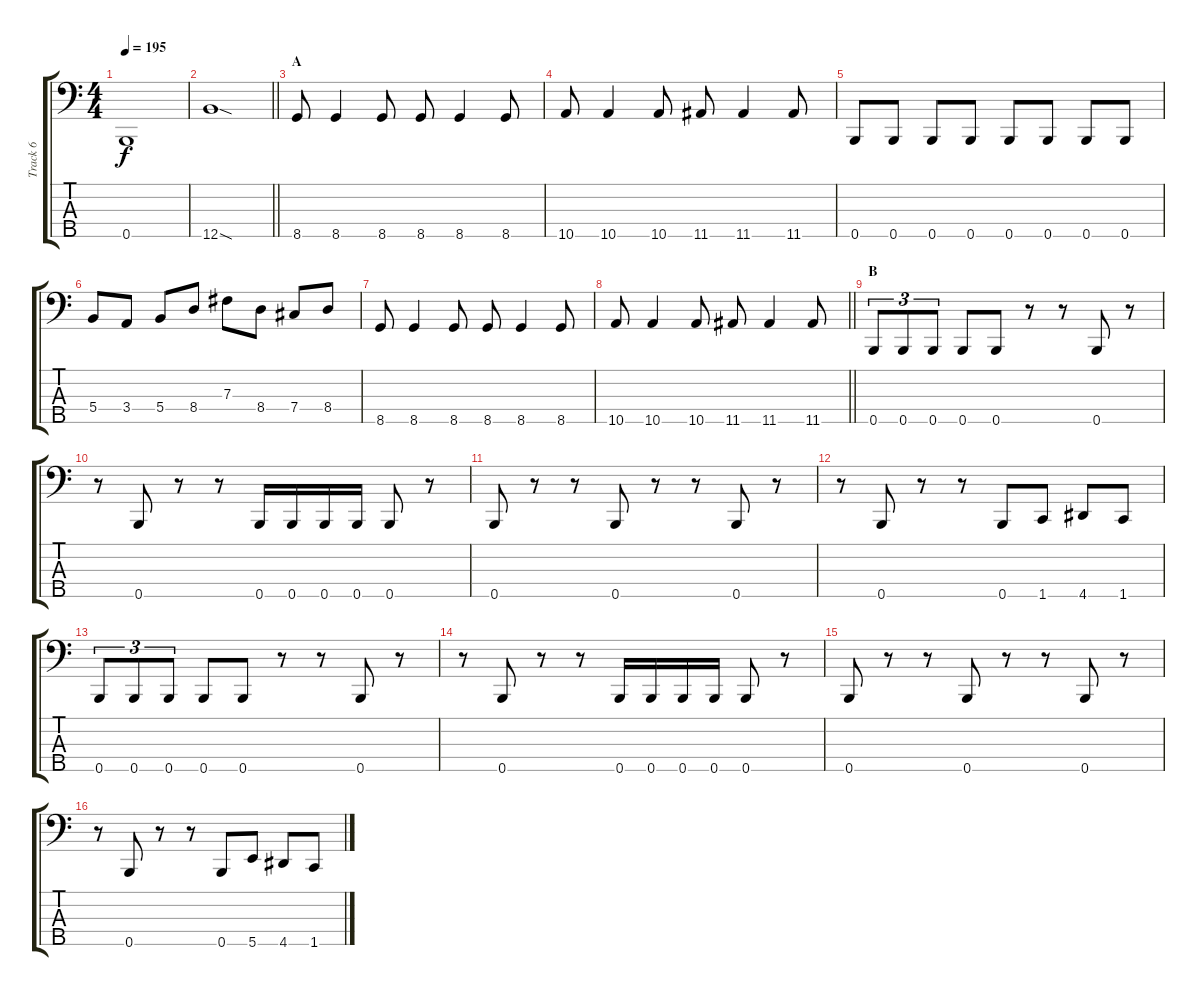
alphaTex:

\track ("Track 6" "Track 6") {instrument electricbasspick}
\staff {score tabs}
\tuning (A2 E2 B1 Gb1 B0) {hide}
\ts (4 4)
\tempo 195
\clef f4
\ks c
0.5.1{dy f} |
\barLineRight lightlight
12.5{sod}.1 |
\section ("" "A")
8.5.8 8.5.4 8.5.8 8.5.8 8.5.4 8.5.8 |
10.5.8 10.5.4 10.5.8 11.5.8 11.5.4 11.5.8 |
0.5.8 0.5.8 0.5.8 0.5.8 0.5.8 0.5.8 0.5.8 0.5.8 |
5.4.8 3.4.8 5.4.8 8.4.8 7.3.8 8.4.8 7.4.8 8.4.8 |
8.5.8 8.5.4 8.5.8 8.5.8 8.5.4 8.5.8 |
\barLineRight lightlight
10.5.8 10.5.4 10.5.8 11.5.8 11.5.4 11.5.8 |
\section ("" "B")
0.5.8{tu (3 2)} 0.5.8{tu (3 2)} 0.5.8{tu (3 2)} 0.5.8 0.5.8 r.8 r.8 0.5.8 r.8 |
r.8 0.5.8 r.8 r.8 0.5.16 0.5.16 0.5.16 0.5.16 0.5.8 r.8 |
0.5.8 r.8 r.8 0.5.8 r.8 r.8 0.5.8 r.8 |
r.8 0.5.8 r.8 r.8 0.5.8 1.5.8 4.5.8 1.5.8 |
0.5.8{tu (3 2)} 0.5.8{tu (3 2)} 0.5.8{tu (3 2)} 0.5.8 0.5.8 r.8 r.8 0.5.8 r.8 |
r.8 0.5.8 r.8 r.8 0.5.16 0.5.16 0.5.16 0.5.16 0.5.8 r.8 |
0.5.8 r.8 r.8 0.5.8 r.8 r.8 0.5.8 r.8 |
r.8 0.5.8 r.8 r.8 0.5.8 5.5.8 4.5.8 1.5.8
